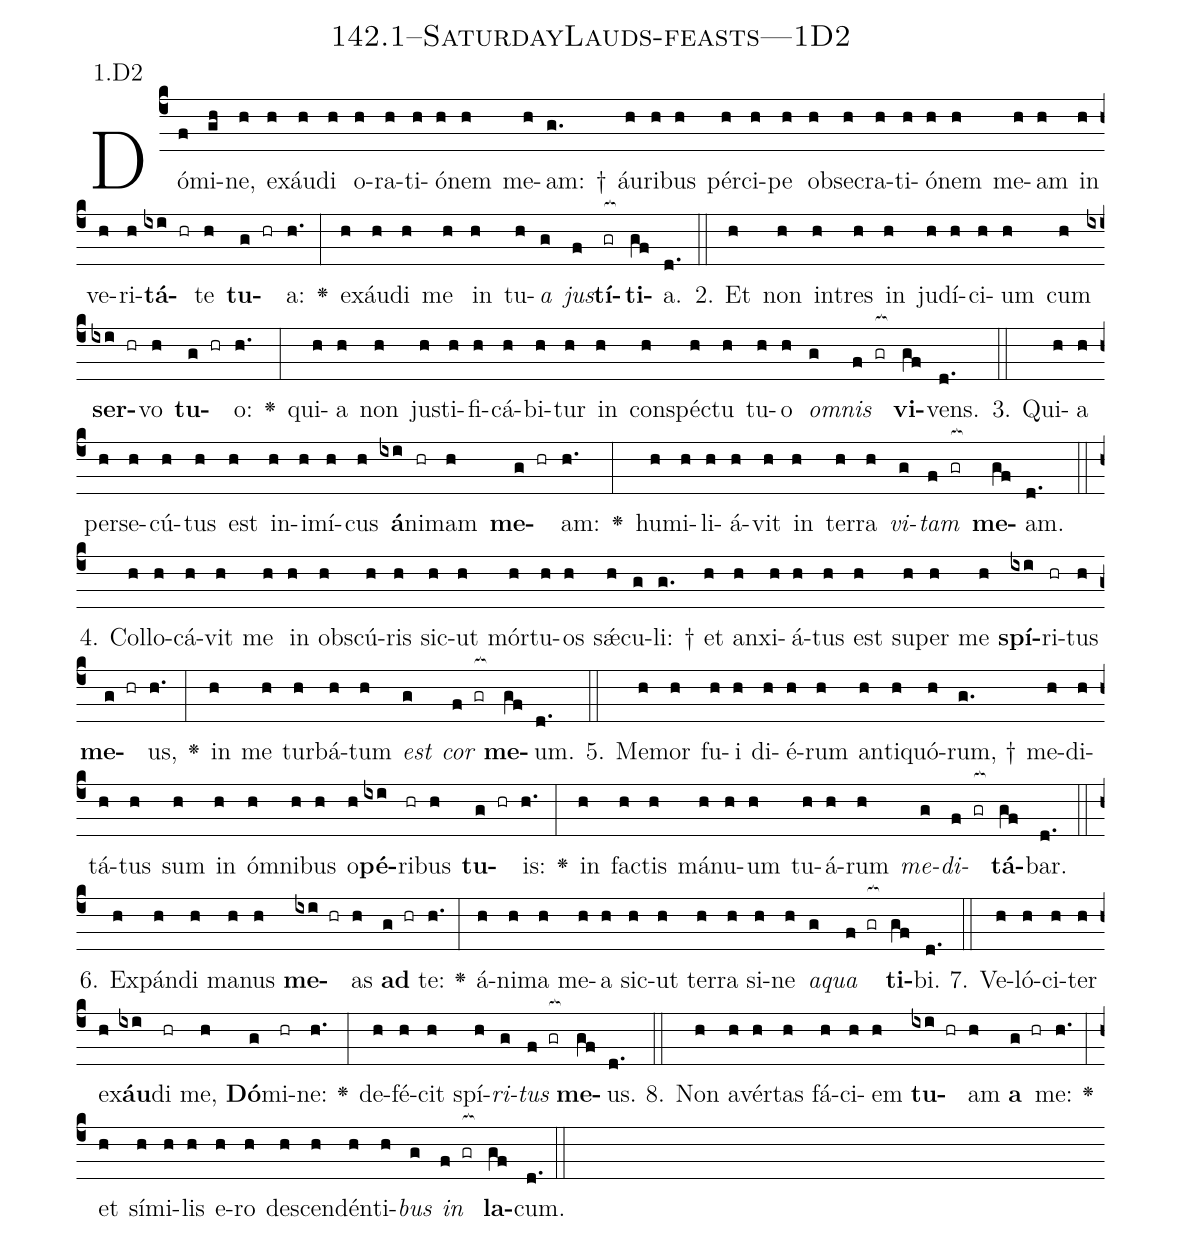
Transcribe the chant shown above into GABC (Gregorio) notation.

name: 142.1--SaturdayLauds-feasts---1D2;
annotation: 1.D2;
%%
(c4)Dó(f)mi(gh)ne,(h) ex(h)áu(h)di(h) o(h)ra(h)ti(h)ó(h)nem(h) me(h)am: †(g.) áu(h)ri(h)bus(h) pér(h)ci(h)pe(h) ob(h)se(h)cra(h)ti(h)ó(h)nem(h) me(h)am(h) in(h) ve(h)ri(h)<b>tá</b>(ixi hr)te(h) <b>tu</b>(g hr)a:(h.) <v>\greheightstar</v>(:) ex(h)áu(h)di(h) me(h) in(h) tu(h)<i>a</i>(g) <i>jus</i>(f)<b>tí</b>(gr[ocb:1{])<b>ti</b>(gf[ocb:0}])a.(d.) (::)
2. Et(h) non(h) in(h)tres(h) in(h) ju(h)dí(h)ci(h)um(h) cum(h) <b>ser</b>(ixi hr)vo(h) <b>tu</b>(g hr)o:(h.) <v>\greheightstar</v>(:) qui(h)a(h) non(h) jus(h)ti(h)fi(h)cá(h)bi(h)tur(h) in(h) con(h)spéc(h)tu(h) tu(h)o(h) <i>om</i>(g)<i>nis</i>(f gr[ocb:1{]) <b>vi</b>(gf[ocb:0}])vens.(d.) (::)
3. Qui(h)a(h) per(h)se(h)cú(h)tus(h) est(h) in(h)i(h)mí(h)cus(h) <b>á</b>(ixi)ni(hr)mam(h) <b>me</b>(g hr)am:(h.) <v>\greheightstar</v>(:) hu(h)mi(h)li(h)á(h)vit(h) in(h) ter(h)ra(h) <i>vi</i>(g)<i>tam</i>(f gr[ocb:1{]) <b>me</b>(gf[ocb:0}])am.(d.) (::)
4. Col(h)lo(h)cá(h)vit(h) me(h) in(h) obs(h)cú(h)ris(h) sic(h)ut(h) mór(h)tu(h)os(h) sǽ(h)cu(g)li: †(g.) et(h) an(h)xi(h)á(h)tus(h) est(h) su(h)per(h) me(h) <b>spí</b>(ixi)ri(hr)tus(h) <b>me</b>(g hr)us,(h.) <v>\greheightstar</v>(:) in(h) me(h) tur(h)bá(h)tum(h) <i>est</i>(g) <i>cor</i>(f gr[ocb:1{]) <b>me</b>(gf[ocb:0}])um.(d.) (::)
5. Me(h)mor(h) fu(h)i(h) di(h)é(h)rum(h) an(h)ti(h)quó(h)rum, †(g.) me(h)di(h)tá(h)tus(h) sum(h) in(h) óm(h)ni(h)bus(h) o(h)<b>pé</b>(ixi)ri(hr)bus(h) <b>tu</b>(g hr)is:(h.) <v>\greheightstar</v>(:) in(h) fac(h)tis(h) má(h)nu(h)um(h) tu(h)á(h)rum(h) <i>me</i>(g)<i>di</i>(f gr[ocb:1{])<b>tá</b>(gf[ocb:0}])bar.(d.) (::)
6. Ex(h)pán(h)di(h) ma(h)nus(h) <b>me</b>(ixi hr)as(h) <b>ad</b>(g hr) te:(h.) <v>\greheightstar</v>(:) á(h)ni(h)ma(h) me(h)a(h) sic(h)ut(h) ter(h)ra(h) si(h)ne(h) <i>a</i>(g)<i>qua</i>(f gr[ocb:1{]) <b>ti</b>(gf[ocb:0}])bi.(d.) (::)
7. Ve(h)ló(h)ci(h)ter(h) ex(h)<b>áu</b>(ixi)di(hr) me,(h) <b>Dó</b>(g)mi(hr)ne:(h.) <v>\greheightstar</v>(:) de(h)fé(h)cit(h) spí(h)<i>ri</i>(g)<i>tus</i>(f gr[ocb:1{]) <b>me</b>(gf[ocb:0}])us.(d.) (::)
8. Non(h) a(h)vér(h)tas(h) fá(h)ci(h)em(h) <b>tu</b>(ixi hr)am(h) <b>a</b>(g hr) me:(h.) <v>\greheightstar</v>(:) et(h) sí(h)mi(h)lis(h) e(h)ro(h) de(h)scen(h)dén(h)ti(h)<i>bus</i>(g) <i>in</i>(f gr[ocb:1{]) <b>la</b>(gf[ocb:0}])cum.(d.) (::)
